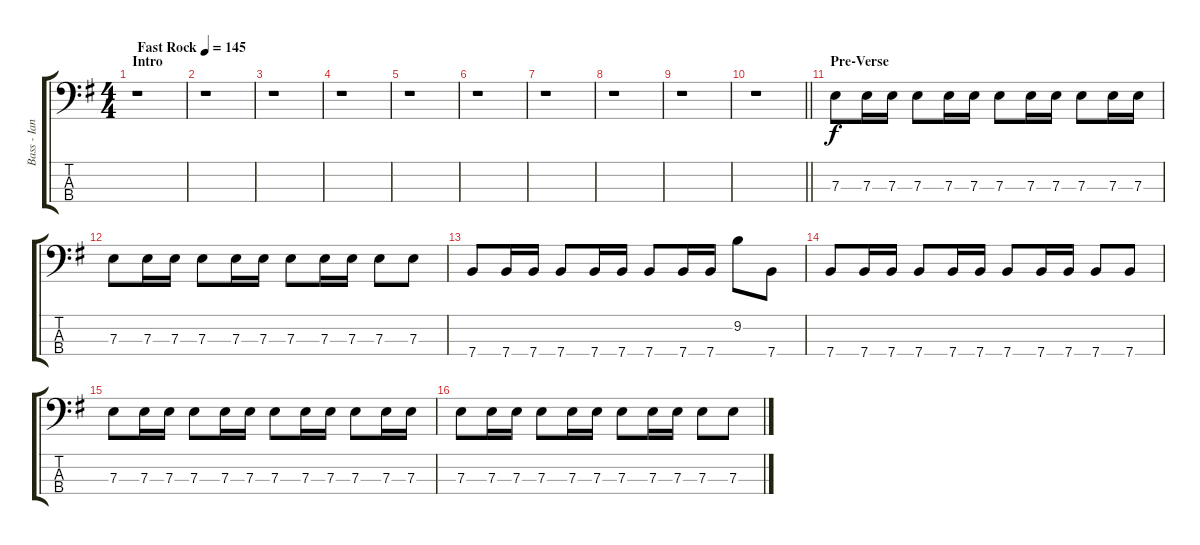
\track ("Bass - Ian Hill" "Bass - Ian") {instrument electricbassfinger}
\staff {score tabs}
\tuning (G2 D2 A1 E1) {hide}
\ts (4 4)
\section ("" "Intro")
\tempo (145 "Fast Rock")
\clef f4
\ks g
r.1{dy f instrument electricbassfinger} |
r.1 |
r.1 |
r.1 |
r.1 |
r.1 |
r.1 |
r.1 |
r.1 |
\barLineRight lightlight
r.1 |
\section ("" "Pre-Verse")
7.3.8 7.3.16 7.3.16 7.3.8 7.3.16 7.3.16 7.3.8 7.3.16 7.3.16 7.3.8 7.3.16 7.3.16 |
7.3.8 7.3.16 7.3.16 7.3.8 7.3.16 7.3.16 7.3.8 7.3.16 7.3.16 7.3.8 7.3.8 |
7.4.8 7.4.16 7.4.16 7.4.8 7.4.16 7.4.16 7.4.8 7.4.16 7.4.16 9.2.8 7.4.8 |
7.4.8 7.4.16 7.4.16 7.4.8 7.4.16 7.4.16 7.4.8 7.4.16 7.4.16 7.4.8 7.4.8 |
7.3.8 7.3.16 7.3.16 7.3.8 7.3.16 7.3.16 7.3.8 7.3.16 7.3.16 7.3.8 7.3.16 7.3.16 |
7.3.8 7.3.16 7.3.16 7.3.8 7.3.16 7.3.16 7.3.8 7.3.16 7.3.16 7.3.8 7.3.8
